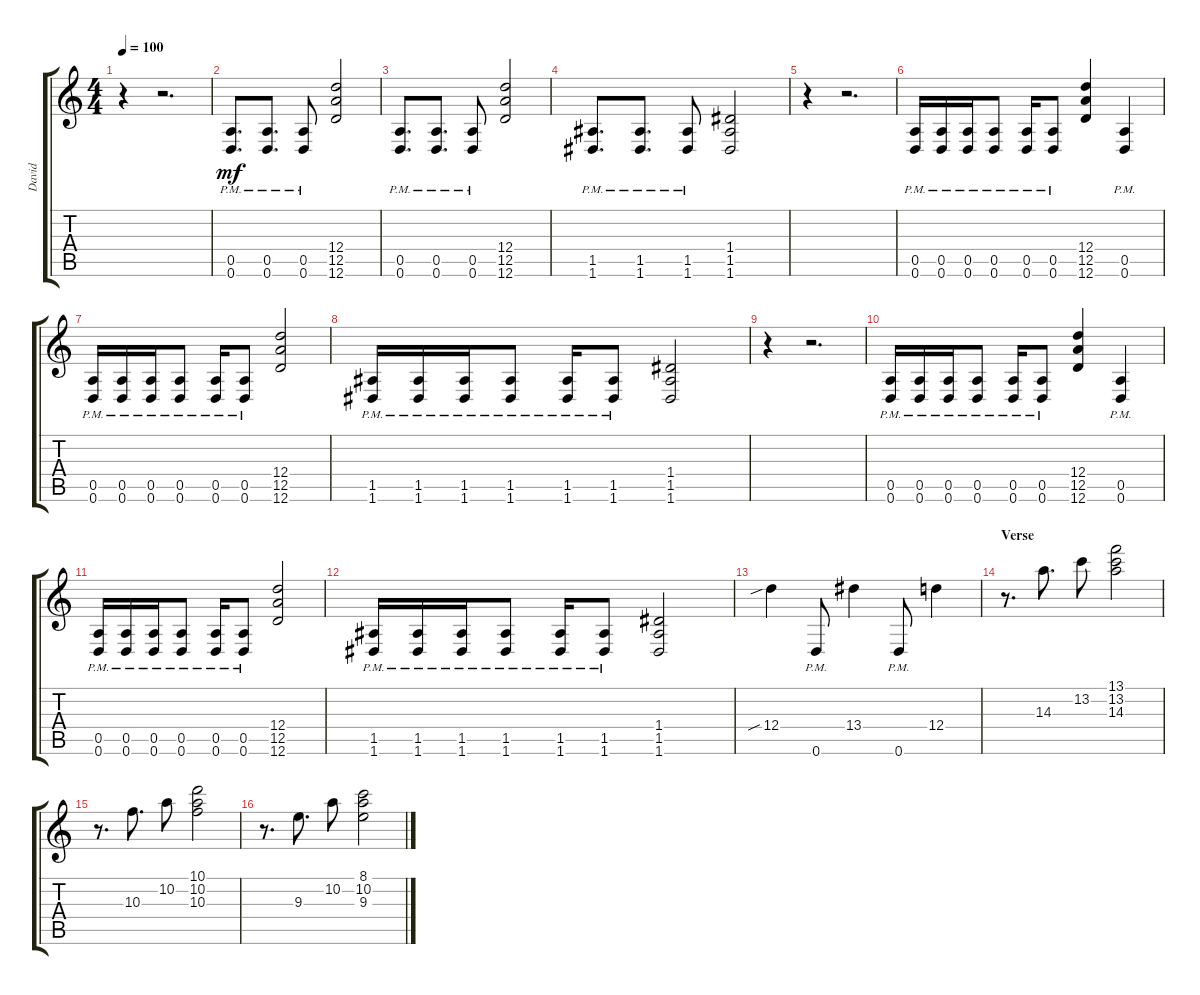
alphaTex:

\track ("David" "David") {instrument distortionguitar}
\staff {score tabs}
\tuning (E4 B3 G3 D3 A2 D2) {hide}
\ts (4 4)
\tempo 100
\clef g2
\ks c
r.4{dy mf} r.2{d} |
(0.5{pm} 0.6{pm}).8{d} (0.5{pm} 0.6{pm}).8{d} (0.5{pm} 0.6{pm}).8 (12.4 12.5 12.6).2 |
(0.5{pm} 0.6{pm}).8{d} (0.5{pm} 0.6{pm}).8{d} (0.5{pm} 0.6{pm}).8 (12.4 12.5 12.6).2 |
(1.5{pm} 1.6{pm}).8{d} (1.5{pm} 1.6{pm}).8{d} (1.5{pm} 1.6{pm}).8 (1.4 1.5 1.6).2 |
r.4 r.2{d} |
(0.5{pm} 0.6{pm}).16 (0.5{pm} 0.6{pm}).16 (0.5{pm} 0.6{pm}).16 (0.5{pm} 0.6{pm}).8 (0.5{pm} 0.6{pm}).16 (0.5{pm} 0.6{pm}).8 (12.4 12.5 12.6).4 (0.5{pm} 0.6{pm}).4 |
(0.5{pm} 0.6{pm}).16 (0.5{pm} 0.6{pm}).16 (0.5{pm} 0.6{pm}).16 (0.5{pm} 0.6{pm}).8 (0.5{pm} 0.6{pm}).16 (0.5{pm} 0.6{pm}).8 (12.4 12.5 12.6).2 |
(1.5{pm} 1.6{pm}).16 (1.5{pm} 1.6{pm}).16 (1.5{pm} 1.6{pm}).16 (1.5{pm} 1.6{pm}).8 (1.5{pm} 1.6{pm}).16 (1.5{pm} 1.6{pm}).8 (1.4 1.5 1.6).2 |
r.4 r.2{d} |
(0.5{pm} 0.6{pm}).16 (0.5{pm} 0.6{pm}).16 (0.5{pm} 0.6{pm}).16 (0.5{pm} 0.6{pm}).8 (0.5{pm} 0.6{pm}).16 (0.5{pm} 0.6{pm}).8 (12.4 12.5 12.6).4 (0.5{pm} 0.6{pm}).4 |
(0.5{pm} 0.6{pm}).16 (0.5{pm} 0.6{pm}).16 (0.5{pm} 0.6{pm}).16 (0.5{pm} 0.6{pm}).8 (0.5{pm} 0.6{pm}).16 (0.5{pm} 0.6{pm}).8 (12.4 12.5 12.6).2 |
(1.5{pm} 1.6{pm}).16 (1.5{pm} 1.6{pm}).16 (1.5{pm} 1.6{pm}).16 (1.5{pm} 1.6{pm}).8 (1.5{pm} 1.6{pm}).16 (1.5{pm} 1.6{pm}).8 (1.4 1.5 1.6).2 |
12.4{sib}.4 0.6{pm}.8 13.4.4 0.6{pm}.8 12.4.4 |
\section ("" "Verse")
r.8{d} 14.3.8{d} 13.2.8 (13.1 13.2 14.3).2 |
r.8{d} 10.3.8{d} 10.2.8 (10.1 10.2 10.3).2 |
r.8{d} 9.3.8{d} 10.2.8 (8.1 10.2 9.3).2
